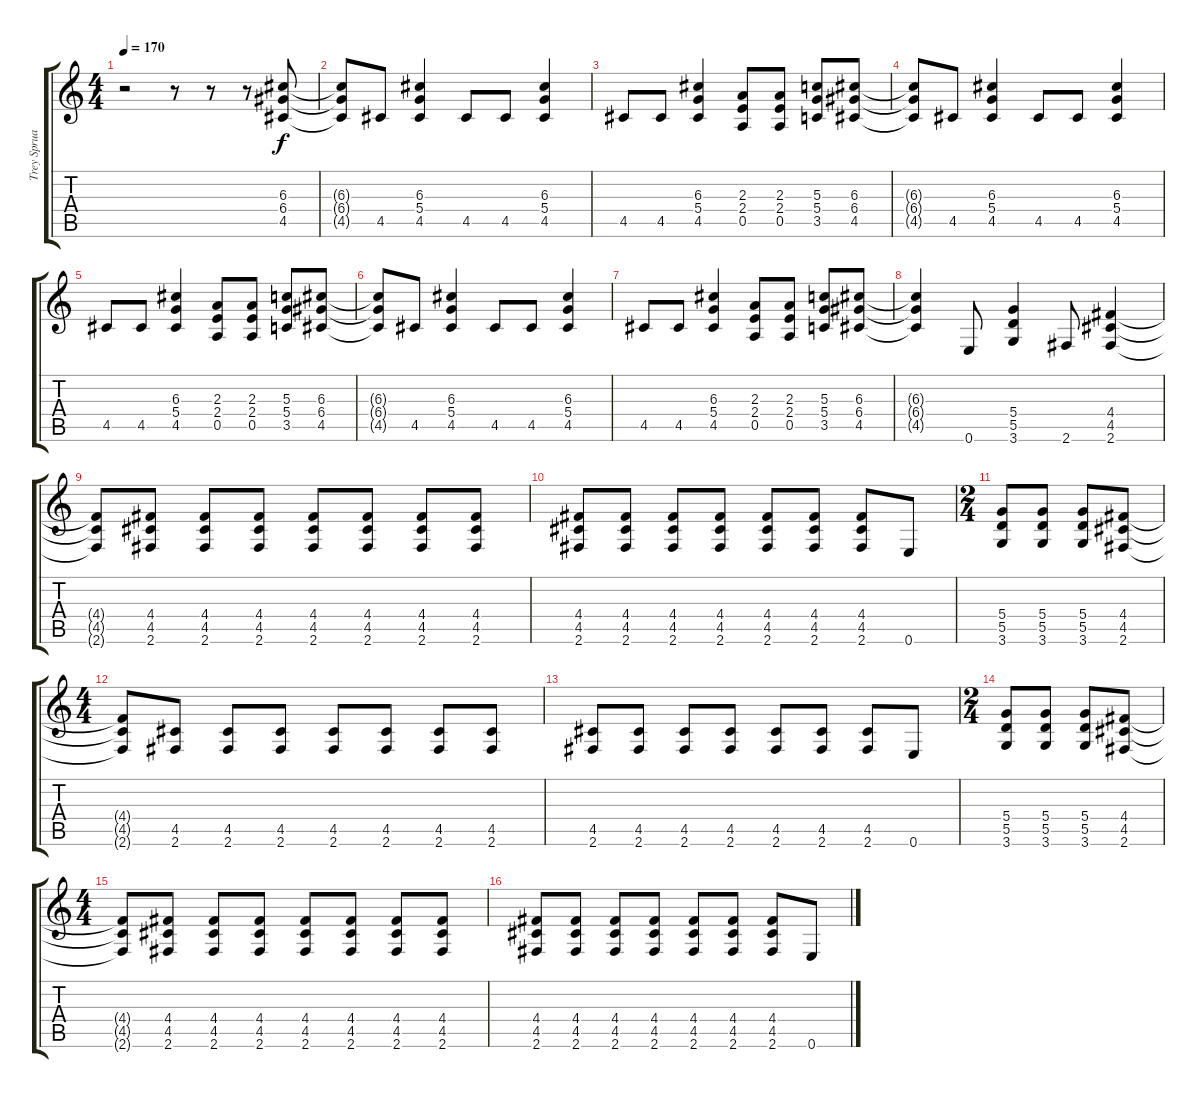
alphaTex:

\track ("Trey Spruance" "Trey Sprua") {instrument overdrivenguitar}
\staff {score tabs}
\tuning (E4 B3 G3 D3 A2 E2) {hide}
\ts (4 4)
\tempo 170
\clef g2
\ks c
r.2{dy f} r.8 r.8 r.8 (6.3 6.4 4.5).8 |
(6.3{t} 6.4{t} 4.5{t}).8 4.5.8 (6.3 5.4 4.5).4 4.5.8 4.5.8 (6.3 5.4 4.5).4 |
4.5.8 4.5.8 (6.3 5.4 4.5).4 (2.3 2.4 0.5).8 (2.3 2.4 0.5).8 (5.3 5.4 3.5).8 (6.3 6.4 4.5).8 |
(6.3{t} 6.4{t} 4.5{t}).8 4.5.8 (6.3 5.4 4.5).4 4.5.8 4.5.8 (6.3 5.4 4.5).4 |
4.5.8 4.5.8 (6.3 5.4 4.5).4 (2.3 2.4 0.5).8 (2.3 2.4 0.5).8 (5.3 5.4 3.5).8 (6.3 6.4 4.5).8 |
(6.3{t} 6.4{t} 4.5{t}).8 4.5.8 (6.3 5.4 4.5).4 4.5.8 4.5.8 (6.3 5.4 4.5).4 |
4.5.8 4.5.8 (6.3 5.4 4.5).4 (2.3 2.4 0.5).8 (2.3 2.4 0.5).8 (5.3 5.4 3.5).8 (6.3 6.4 4.5).8 |
(6.3{t} 6.4{t} 4.5{t}).4 0.6.8 (5.4 5.5 3.6).4 2.6.8 (4.4 4.5 2.6).4 |
(4.4{t} 4.5{t} 2.6{t}).8 (4.4 4.5 2.6).8 (4.4 4.5 2.6).8 (4.4 4.5 2.6).8 (4.4 4.5 2.6).8 (4.4 4.5 2.6).8 (4.4 4.5 2.6).8 (4.4 4.5 2.6).8 |
(4.4 4.5 2.6).8 (4.4 4.5 2.6).8 (4.4 4.5 2.6).8 (4.4 4.5 2.6).8 (4.4 4.5 2.6).8 (4.4 4.5 2.6).8 (4.4 4.5 2.6).8 0.6.8 |
\ts (2 4)
(5.4 5.5 3.6).8 (5.4 5.5 3.6).8 (5.4 5.5 3.6).8 (4.4 4.5 2.6).8 |
\ts (4 4)
(4.4{t} 4.5{t} 2.6{t}).8 (4.5 2.6).8 (4.5 2.6).8 (4.5 2.6).8 (4.5 2.6).8 (4.5 2.6).8 (4.5 2.6).8 (4.5 2.6).8 |
(4.5 2.6).8 (4.5 2.6).8 (4.5 2.6).8 (4.5 2.6).8 (4.5 2.6).8 (4.5 2.6).8 (4.5 2.6).8 0.6.8 |
\ts (2 4)
(5.4 5.5 3.6).8 (5.4 5.5 3.6).8 (5.4 5.5 3.6).8 (4.4 4.5 2.6).8 |
\ts (4 4)
(4.4{t} 4.5{t} 2.6{t}).8 (4.4 4.5 2.6).8 (4.4 4.5 2.6).8 (4.4 4.5 2.6).8 (4.4 4.5 2.6).8 (4.4 4.5 2.6).8 (4.4 4.5 2.6).8 (4.4 4.5 2.6).8 |
(4.4 4.5 2.6).8 (4.4 4.5 2.6).8 (4.4 4.5 2.6).8 (4.4 4.5 2.6).8 (4.4 4.5 2.6).8 (4.4 4.5 2.6).8 (4.4 4.5 2.6).8 0.6.8
